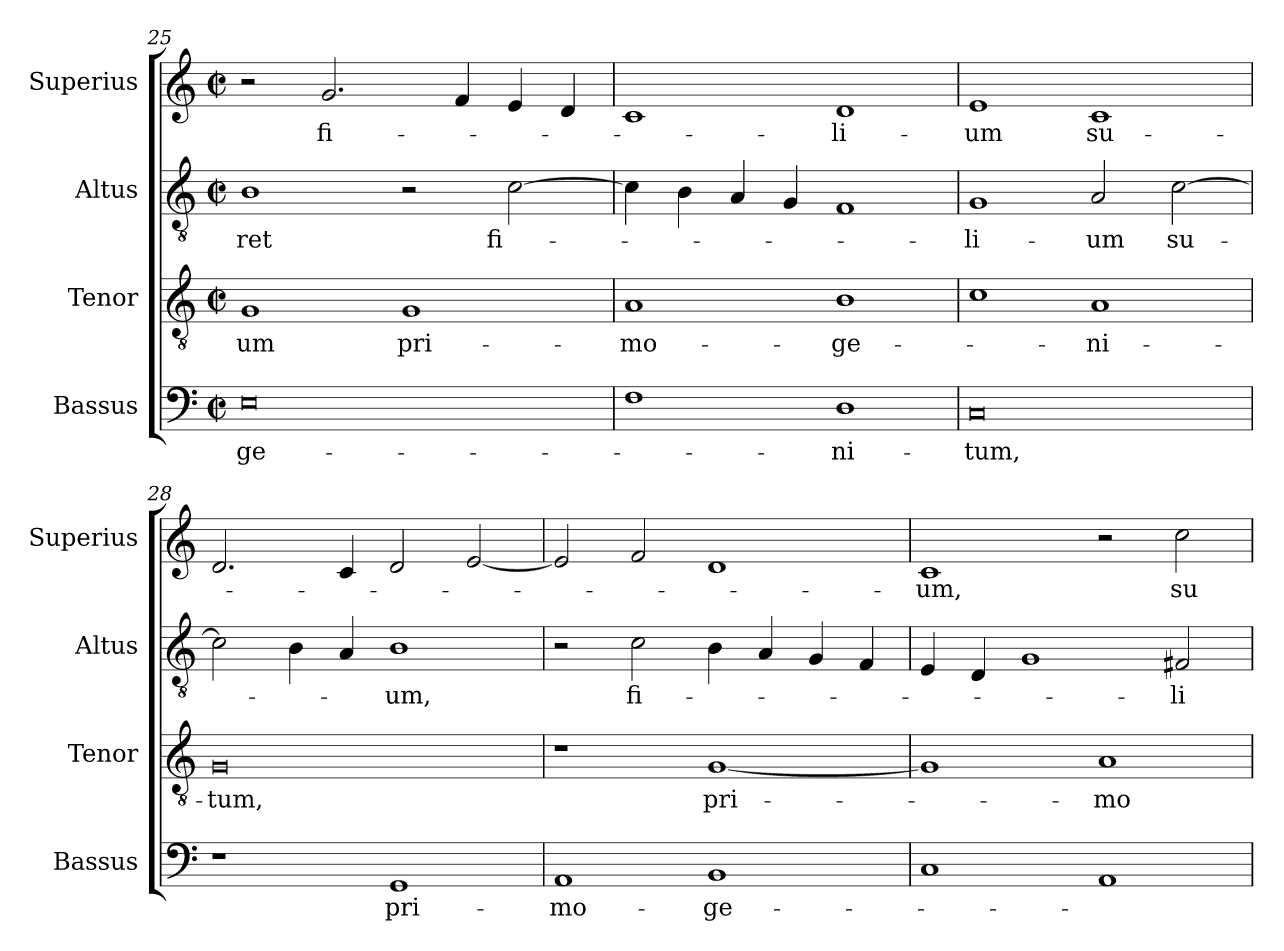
**kern	**text	**kern	**text	**kern	**text	**kern	**text
*part4	*part4	*part3	*part3	*part2	*part2	*part1	*part1
*staff4	*staff4	*staff3	*staff3	*staff2	*staff2	*staff1	*staff1
*I"Bassus	*	*I"Tenor	*	*I"Altus	*	*I"Superius	*
*I'Bassus	*	*I'Tenor	*	*I'Altus	*	*I'Superius	*
*clefF4	*	*clefGv2	*	*clefGv2	*	*clefG2	*
*	*	*ITrd7c12	*	*ITrd7c12	*	*	*
*k[]	*	*k[]	*	*k[]	*	*k[]	*
*M2/2	*	*M2/2	*	*M2/2	*	*M2/2	*
*met(c|)	*	*met(c|)	*	*met(c|)	*	*met(c|)	*
=25	=25	=25	=25	=25	=25	=25	=25
!	!LO:LY:b:color=#000000	!	!	!	!	!	!
!	!	!	!LO:LY:b:color=#000000	!	!	!	!
!	!	!	!	!	!LO:LY:b:color=#000000	!	!
0Ei	-ge-	1GGi	-um	1BBi	-ret	2r	.
!	!	!	!	!	!	!	!LO:LY:b:color=#000000
.	.	.	.	.	.	2.gi/	fi-
!	!	!	!LO:LY:b:color=#000000	!	!	!	!
.	.	1GGi	pri-	2r	.	.	.
.	.	.	.	.	.	4fi/	.
!	!	!	!	!	!LO:LY:b:color=#000000	!	!
.	.	.	.	[>2Ci\	fi-	4ei/	.
.	.	.	.	.	.	4di/	.
=26	=26	=26	=26	=26	=26	=26	=26
!	!	!	!LO:LY:b:color=#000000	!	!	!	!
1Fi	.	1AAi	-mo-	4Ci\]	.	1ci	.
.	.	.	.	4BBi\	.	.	.
.	.	.	.	4AAi/	.	.	.
.	.	.	.	4GGi/	.	.	.
!	!LO:LY:b:color=#000000	!	!	!	!	!	!
!	!	!	!LO:LY:b:color=#000000	!	!	!	!
!	!	!	!	!	!	!	!LO:LY:b:color=#000000
1Di	-ni-	1BBi	-ge-	1FFi	.	1di	-li-
=27	=27	=27	=27	=27	=27	=27	=27
!	!LO:LY:b:color=#000000	!	!	!	!	!	!
!	!	!	!	!	!LO:LY:b:color=#000000	!	!
!	!	!	!	!	!	!	!LO:LY:b:color=#000000
0Ci	-tum,	1Ci	.	1GGi	-li-	1ei	-um
!	!	!	!LO:LY:b:color=#000000	!	!	!	!
!	!	!	!	!	!LO:LY:b:color=#000000	!	!
!	!	!	!	!	!	!	!LO:LY:b:color=#000000
.	.	1AAi	-ni-	2AAi/	-um	1ci	su-
!	!	!	!	!	!LO:LY:b:color=#000000	!	!
.	.	.	.	[>2Ci\	su-	.	.
=28	=28	=28	=28	=28	=28	=28	=28
!	!	!	!LO:LY:b:color=#000000	!	!	!	!
1r	.	0GGi	-tum,	2Ci\]	.	2.di/	.
.	.	.	.	4BBi\	.	.	.
.	.	.	.	4AAi/	.	4ci/	.
!	!LO:LY:b:color=#000000	!	!	!	!	!	!
!	!	!	!	!	!LO:LY:b:color=#000000	!	!
1GGi	pri-	.	.	1BBi	-um,	2di/	.
.	.	.	.	.	.	[<2ei/	.
!!LO:LB:g=z
=29	=29	=29	=29	=29	=29	=29	=29
!	!LO:LY:b:color=#000000	!	!	!	!	!	!
1AAi	-mo-	1r	.	2r	.	2ei/]	.
!	!	!	!	!	!LO:LY:b:color=#000000	!	!
.	.	.	.	2Ci\	fi-	2fi/	.
!	!LO:LY:b:color=#000000	!	!	!	!	!	!
!	!	!	!LO:LY:b:color=#000000	!	!	!	!
1BBi	-ge-	[<1GGi	pri-	4BBi\	.	1di	.
.	.	.	.	4AAi/	.	.	.
.	.	.	.	4GGi/	.	.	.
.	.	.	.	4FFi/	.	.	.
=30	=30	=30	=30	=30	=30	=30	=30
!	!	!	!	!	!	!	!LO:LY:b:color=#000000
1Ci	.	1GGi]	.	4EEi/	.	1ci	-um,
.	.	.	.	4DDi/	.	.	.
.	.	.	.	1GGi	.	.	.
!	!	!	!LO:LY:b:color=#000000	!	!	!	!
1AAi	.	1AAi	-mo-	.	.	2r	.
!	!	!	!	!	!LO:LY:b:color=#000000	!	!
!	!	!	!	!	!	!	!LO:LY:b:color=#000000
.	.	.	.	2FF#Xi/	-li-	2cci\	su-
=	=	=	=	=	=	=	=
*-	*-	*-	*-	*-	*-	*-	*-
